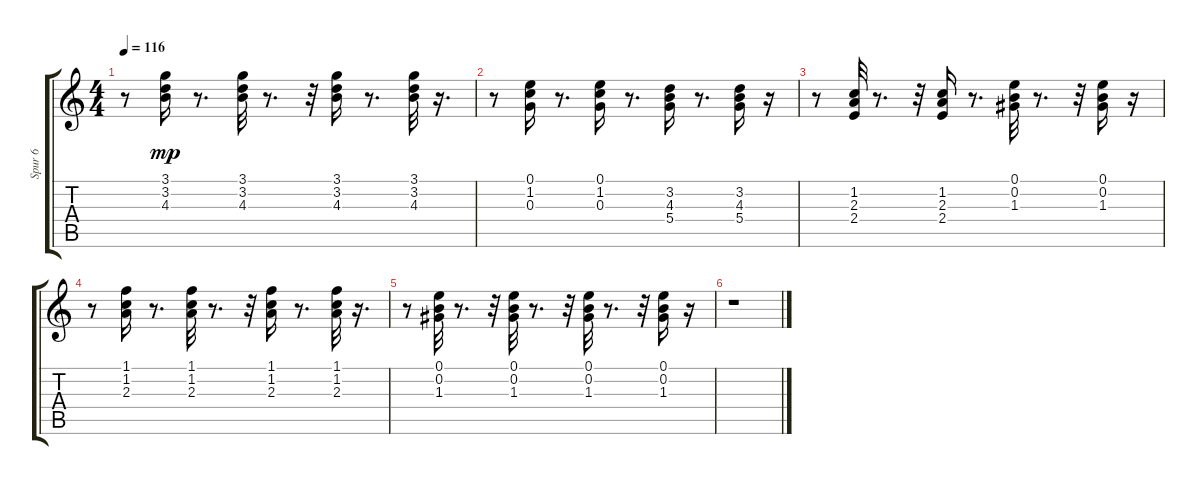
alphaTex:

\track ("Spur 6" "Spur 6") {instrument overdrivenguitar}
\staff {score tabs}
\tuning (E4 B3 G3 D3 A2 E2) {hide}
\ts (4 4)
\tempo 116
\clef g2
\ks c
r.8{dy mp} (3.1 3.2 4.3).16 r.8{d} (3.1 3.2 4.3).32 r.8{d} r.32 (3.1 3.2 4.3).16 r.8{d} (3.1 3.2 4.3).32 r.16{d} |
r.8 (0.1 1.2 0.3).16 r.8{d} (0.1 1.2 0.3).16 r.8{d} (3.2 4.3 5.4).16 r.8{d} (3.2 4.3 5.4).16 r.16 |
r.8 (1.2 2.3 2.4).32 r.8{d} r.32 (1.2 2.3 2.4).16 r.8{d} (0.1 0.2 1.3).32 r.8{d} r.32 (0.1 0.2 1.3).16 r.16 |
r.8 (1.1 1.2 2.3).16 r.8{d} (1.1 1.2 2.3).32 r.8{d} r.32 (1.1 1.2 2.3).16 r.8{d} (1.1 1.2 2.3).32 r.16{d} |
r.8 (0.1 0.2 1.3).32 r.8{d} r.32 (0.1 0.2 1.3).32 r.8{d} r.32 (0.1 0.2 1.3).32 r.8{d} r.32 (0.1 0.2 1.3).16 r.16 |
r.1
